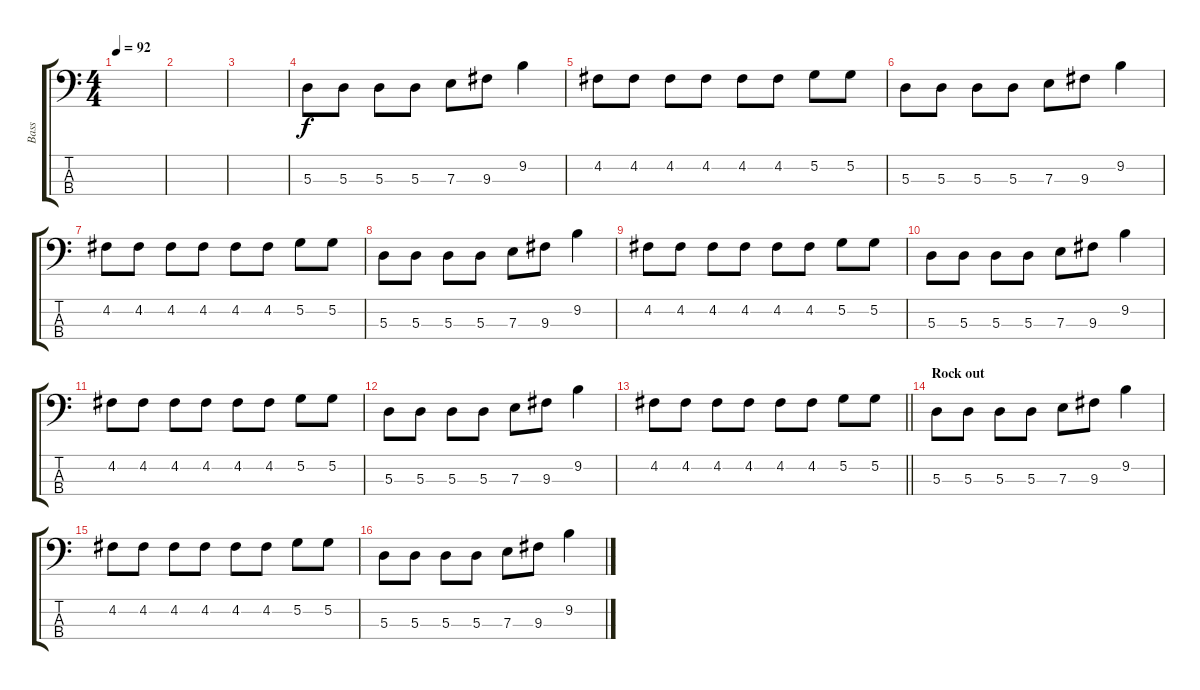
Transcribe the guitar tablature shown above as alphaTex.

\track ("Bass" "Bass") {instrument electricbassfinger}
\staff {score tabs}
\tuning (G2 D2 A1 E1) {hide}
\ts (4 4)
\tempo 92
\clef f4
\ks c
|
|
|
5.3.8 5.3.8 5.3.8 5.3.8 7.3.8 9.3.8 9.2.4 |
4.2.8 4.2.8 4.2.8 4.2.8 4.2.8 4.2.8 5.2.8 5.2.8 |
5.3.8 5.3.8 5.3.8 5.3.8 7.3.8 9.3.8 9.2.4 |
4.2.8 4.2.8 4.2.8 4.2.8 4.2.8 4.2.8 5.2.8 5.2.8 |
5.3.8 5.3.8 5.3.8 5.3.8 7.3.8 9.3.8 9.2.4 |
4.2.8 4.2.8 4.2.8 4.2.8 4.2.8 4.2.8 5.2.8 5.2.8 |
5.3.8 5.3.8 5.3.8 5.3.8 7.3.8 9.3.8 9.2.4 |
4.2.8 4.2.8 4.2.8 4.2.8 4.2.8 4.2.8 5.2.8 5.2.8 |
5.3.8 5.3.8 5.3.8 5.3.8 7.3.8 9.3.8 9.2.4 |
\barLineRight lightlight
4.2.8 4.2.8 4.2.8 4.2.8 4.2.8 4.2.8 5.2.8 5.2.8 |
\section ("" "Rock out")
5.3.8 5.3.8 5.3.8 5.3.8 7.3.8 9.3.8 9.2.4 |
4.2.8 4.2.8 4.2.8 4.2.8 4.2.8 4.2.8 5.2.8 5.2.8 |
5.3.8 5.3.8 5.3.8 5.3.8 7.3.8 9.3.8 9.2.4
